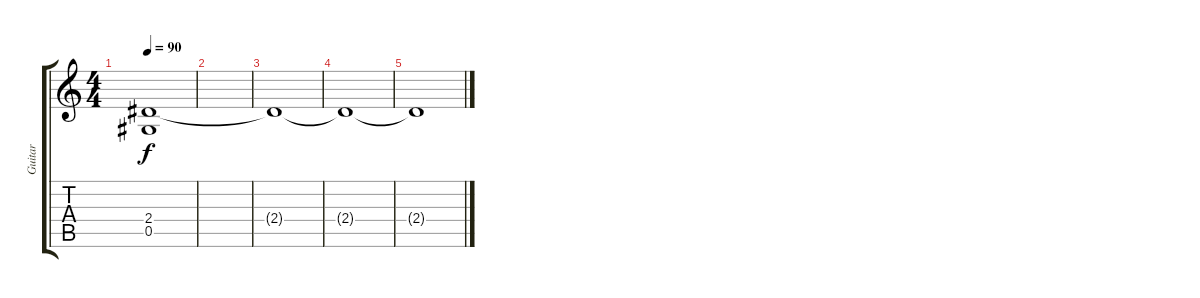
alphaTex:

\track ("Guitar" "Guitar") {instrument overdrivenguitar}
\staff {score tabs}
\tuning (Eb4 Bb3 Gb3 Db3 Ab2 Eb2) {hide}
\ts (4 4)
\tempo 90
\clef g2
\ks c
(2.4 0.5).1{dy f} |
|
2.4{t}.1 |
2.4{t}.1 |
2.4{t}.1
